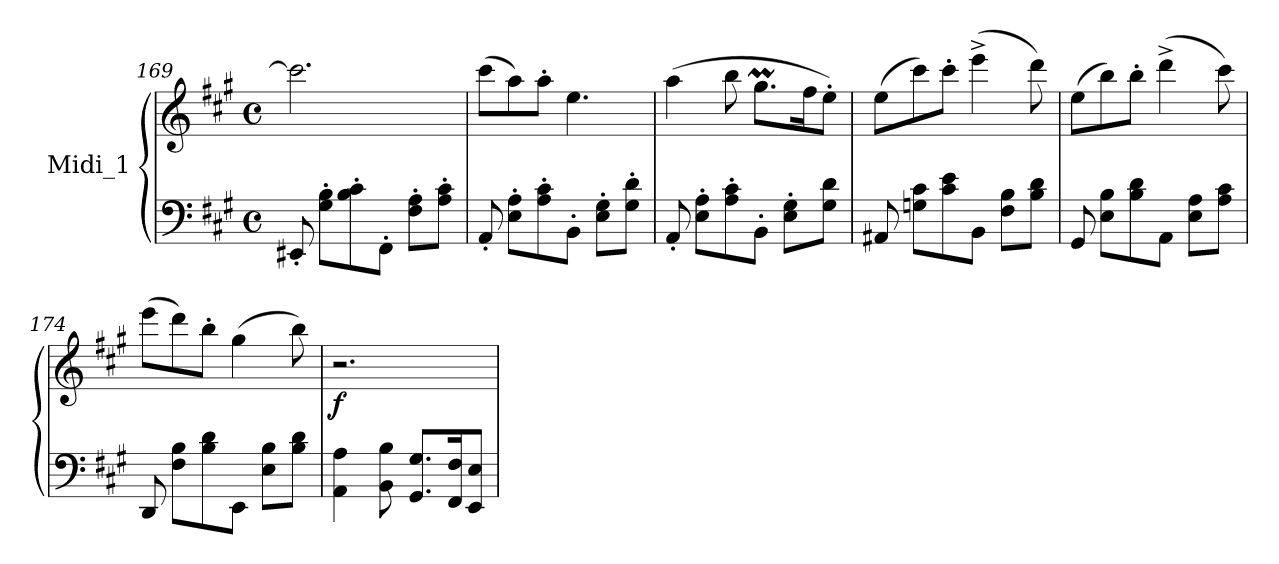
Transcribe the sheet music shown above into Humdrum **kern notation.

**kern	**kern	**dynam
*part1	*part1	*part1
*staff2	*staff1	*staff1/2
*I"Midi_1	*	*
!!LO:LB:g=z
*clefF4	*clefG2	*
*k[f#c#g#]	*k[f#c#g#]	*
*A:	*A:	*
*M4/4	*M4/4	*
*met(c)	*met(c)	*
*MM85	*MM85	*
=169	=169	=169
8EE#X'/	2.ccc#\]	.
8G#\' 8B\'L	.	.
8B\' 8c#\'	.	.
8FF#'\J	.	.
8F#\' 8A\'L	.	.
8A\' 8c#\'J	.	.
=170	=170	=170
8AA'/	(>8ccc#\L	.
8E\' 8A\'L	8aa\)	.
8A\' 8c#\'	8aa'\J	.
8BB'\J	4.ee\	.
8E\' 8G#\'L	.	.
8G#\' 8d\'J	.	.
=171	=171	=171
8AA'/	(>4aa\	.
8E\' 8A\'L	.	.
8A\' 8c#\'	8bb\	.
8BB'\J	8.gg#m\L	.
8E\' 8G#\'L	.	.
.	16ff#\K	.
8G#\ 8d\J	8ee'\J)	.
=172	=172	=172
8AA#X/	(8ee\L	.
8Gn\ 8c#\L	8ccc#\)	.
8c#\ 8e\	8ccc#'\J	.
8BB\J	(>4eee^\	.
8F#\ 8B\L	.	.
8B\ 8d\J	8ddd\)	.
=173	=173	=173
8GG#i/	(8ee\L	.
8E\ 8B\L	8bb\)	.
8B\ 8d\	8bb'\J	.
8AA\J	(>4ddd^\	.
8E\ 8A\L	.	.
8A\ 8c#\J	8ccc#\)	.
=174	=174	=174
8DD/	(>8eee\L	.
8F#\ 8B\L	8ddd\)	.
8B\ 8d\	8bb'\J	.
8EE\J	(>4gg#\	.
8E\ 8B\L	.	.
8B\ 8d\J	8bb\)	.
!!LO:LB:g=z
=175	=175	=175
*	*MM85	*
!	!	!LO:DY:b
4AA\ 4A\	2.r	f
8BB\ 8B\	.	.
8.GG#/ 8.G#/L	.	.
16FF#/ 16F#/K	.	.
8EE/ 8E/J	.	.
=	=	=
*-	*-	*-
